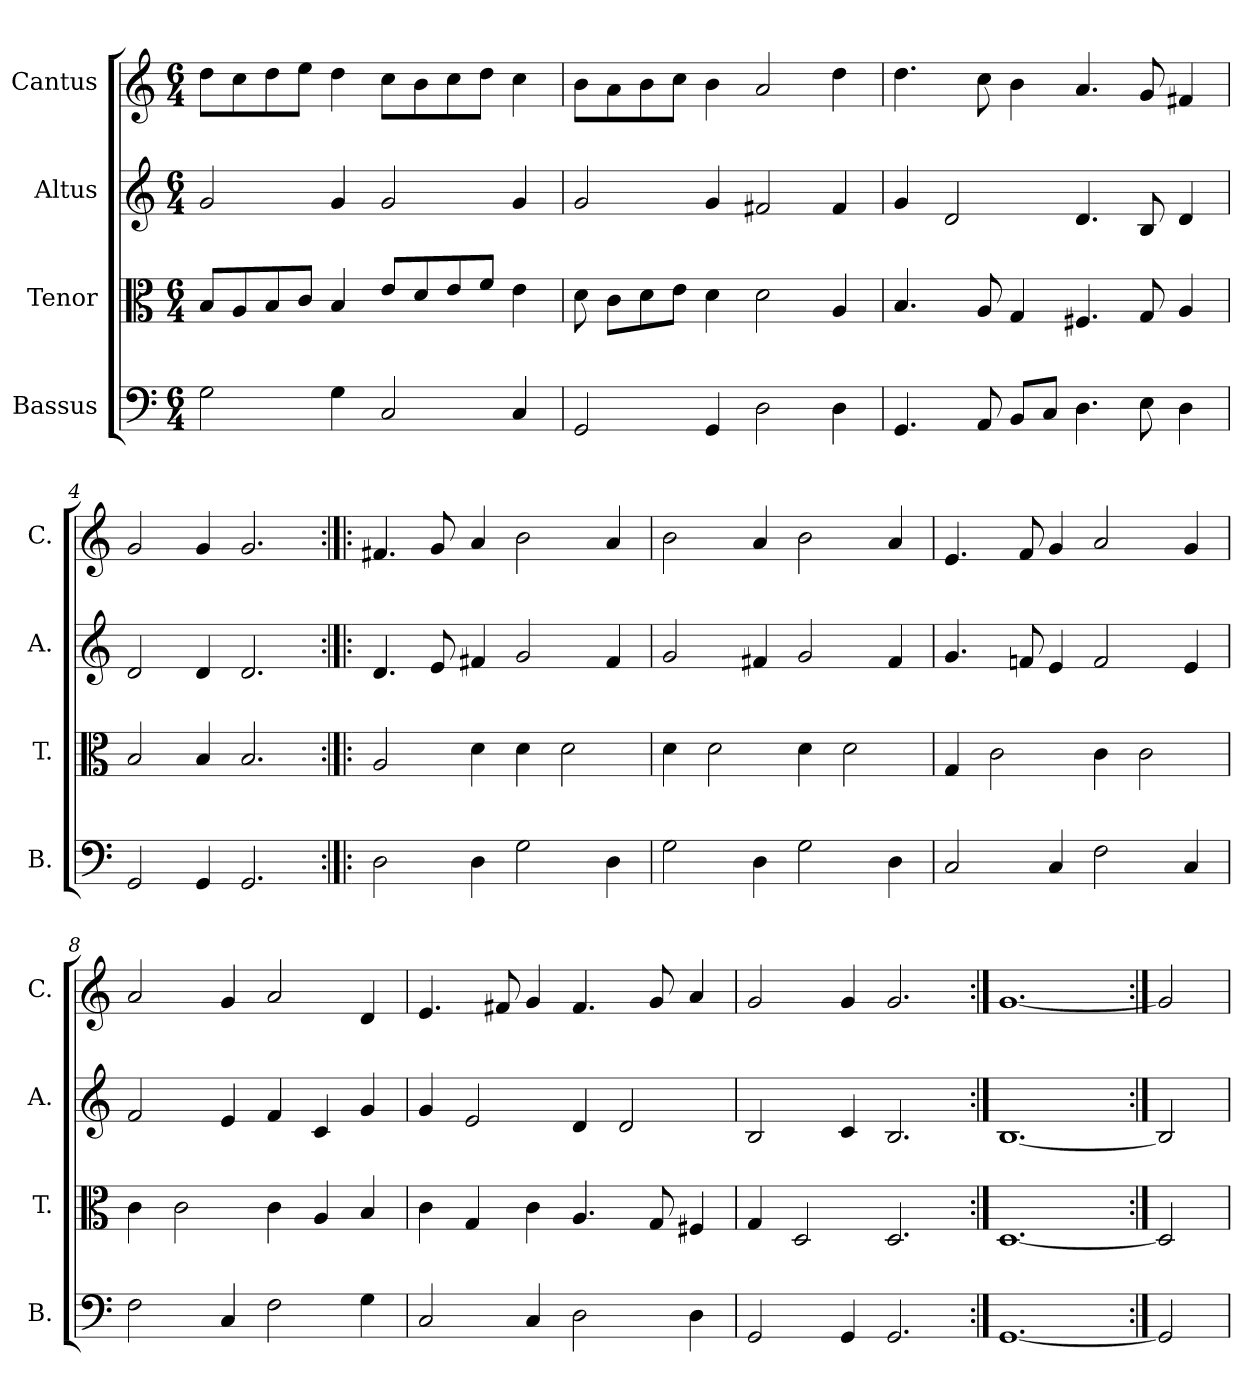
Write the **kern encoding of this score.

**kern	**kern	**kern	**kern
*part4	*part3	*part2	*part1
*staff4	*staff3	*staff2	*staff1
*I"Bassus	*I"Tenor	*I"Altus	*I"Cantus
*I'B.	*I'T.	*I'A.	*I'C.
*clefF4	*clefC3	*clefG2	*clefG2
*k[]	*k[]	*k[]	*k[]
*M6/4	*M6/4	*M6/4	*M6/4
=1	=1	=1	=1
2G\	8B/L	2g/	8dd\L
.	8A/	.	8cc\
.	8B/	.	8dd\
.	8c/J	.	8ee\J
4G\	4B/	4g/	4dd\
2C/	8e/L	2g/	8cc\L
.	8d/	.	8b\
.	8e/	.	8cc\
.	8f/J	.	8dd\J
4C/	4e\	4g/	4cc\
=2	=2	=2	=2
2GG/	8d\	2g/	8b\L
.	8c\L	.	8a\
.	8d\	.	8b\
.	8e\J	.	8cc\J
4GG/	4d\	4g/	4b\
2D\	2d\	2f#X/	2a/
4D\	4A/	4f#/	4dd\
=3	=3	=3	=3
4.GG/	4.B/	4g/	4.dd\
.	.	2d/	.
8AA/	8A/	.	8cc\
8BB/L	4G/	.	4b\
8C/J	.	.	.
4.D\	4.F#X/	4.d/	4.a/
8E\	8G/	8B/	8g/
4D\	4A/	4d/	4f#X/
=4	=4	=4	=4
2GG/	2B/	2d/	2g/
4GG/	4B/	4d/	4g/
2.GG/	2.B/	2.d/	2.g/
=5:|!|:	=5:|!|:	=5:|!|:	=5:|!|:
2D\	2A/	4.d/	4.f#X/
.	.	8e/	8g/
4D\	4d\	4f#X/	4a/
2G\	4d\	2g/	2b\
.	2d\	.	.
4D\	.	4f#/	4a/
!!LO:LB:g=z
=6	=6	=6	=6
2G\	4d\	2g/	2b\
.	2d\	.	.
4D\	.	4f#X/	4a/
2G\	4d\	2g/	2b\
.	2d\	.	.
4D\	.	4f#/	4a/
=7	=7	=7	=7
2C/	4G/	4.g/	4.e/
.	2c\	.	.
.	.	8fn/	8f/
4C/	.	4e/	4g/
2F\	4c\	2f/	2a/
.	2c\	.	.
4C/	.	4e/	4g/
=8	=8	=8	=8
2F\	4c\	2f/	2a/
.	2c\	.	.
4C/	.	4e/	4g/
2F\	4c\	4f/	2a/
.	4A/	4c/	.
4G\	4B/	4g/	4d/
=9	=9	=9	=9
2C/	4c\	4g/	4.e/
.	4G/	2e/	.
.	.	.	8f#X/
4C/	4c\	.	4g/
2D\	4.A/	4d/	4.f#/
.	.	2d/	.
.	8G/	.	8g/
4D\	4F#X/	.	4a/
=10	=10	=10	=10
2GG/	4G/	2B/	2g/
.	2D/	.	.
4GG/	.	4c/	4g/
2.GG/	2.D/	2.B/	2.g/
=11:|!	=11:|!	=11:|!	=11:|!
[1.GG	[1.D	[1.B	[1.g
=12:|!	=12:|!	=12:|!	=12:|!
2GG]	2D]	2B]	2g]
=	=	=	=
*-	*-	*-	*-
